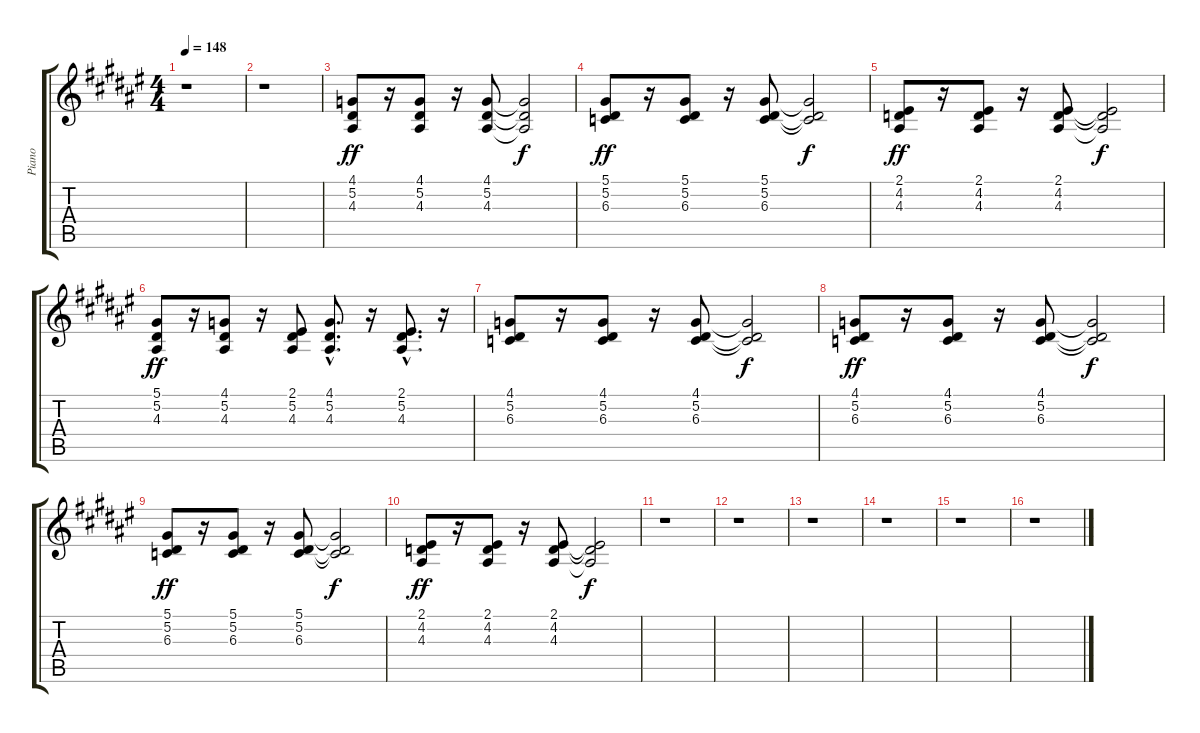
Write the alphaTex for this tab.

\track ("Piano" "Piano") {instrument honkytonkpiano}
\staff {score tabs}
\tuning (Eb4 Bb3 Gb3 Db3 Ab2 Eb2) {hide}
\ts (4 4)
\tempo 148
\clef g2
\ks d#minor
r.1{dy ff} |
r.1 |
(4.1 5.2 4.3).8 r.16 (4.1 5.2 4.3).8 r.16 (4.1 5.2 4.3).8 (4.1{t} 5.2{t} 4.3{t}).2{dy f} |
(5.1 5.2 6.3).8{dy ff} r.16 (5.1 5.2 6.3).8 r.16 (5.1 5.2 6.3).8 (5.1{t} 5.2{t} 6.3{t}).2{dy f} |
(2.1 4.2 4.3).8{dy ff} r.16 (2.1 4.2 4.3).8 r.16 (2.1 4.2 4.3).8 (2.1{t} 4.2{t} 4.3{t}).2{dy f} |
(5.1 5.2 4.3).8{dy ff} r.16 (4.1 5.2 4.3).8 r.16 (2.1 5.2 4.3).8 (4.1{hac} 5.2{hac} 4.3{hac}).8{d} r.16 (2.1{hac} 5.2{hac} 4.3{hac}).8{d} r.16 |
(4.1 5.2 6.3).8 r.16 (4.1 5.2 6.3).8 r.16 (4.1 5.2 6.3).8 (4.1{t} 5.2{t} 6.3{t}).2{dy f} |
(4.1 5.2 6.3).8{dy ff} r.16 (4.1 5.2 6.3).8 r.16 (4.1 5.2 6.3).8 (4.1{t} 5.2{t} 6.3{t}).2{dy f} |
(5.1 5.2 6.3).8{dy ff} r.16 (5.1 5.2 6.3).8 r.16 (5.1 5.2 6.3).8 (5.1{t} 5.2{t} 6.3{t}).2{dy f} |
(2.1 4.2 4.3).8{dy ff} r.16 (2.1 4.2 4.3).8 r.16 (2.1 4.2 4.3).8 (2.1{t} 4.2{t} 4.3{t}).2{dy f} |
r.1 |
r.1 |
r.1 |
r.1 |
r.1 |
r.1
